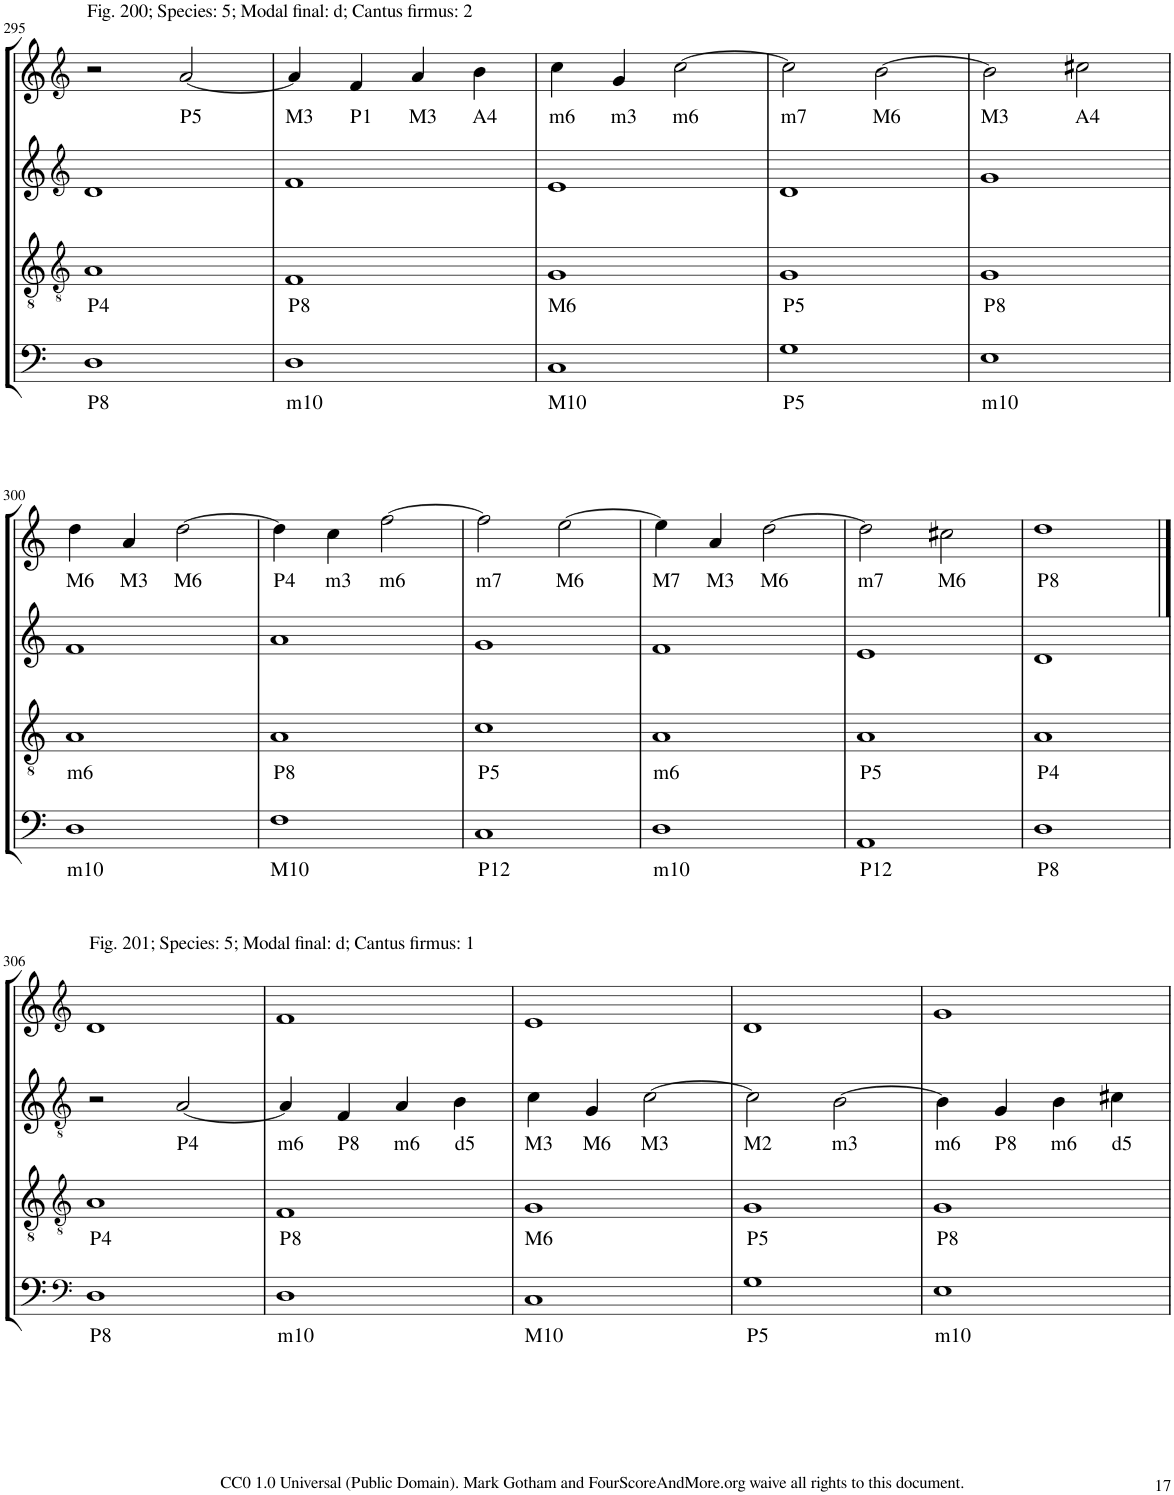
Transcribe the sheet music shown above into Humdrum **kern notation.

**kern	**text	**kern	**text	**kern	**text	**kern	**text
*part4	*part4	*part3	*part3	*part2	*part2	*part1	*part1
*staff4	*staff4	*staff3	*staff3	*staff2	*staff2	*staff1	*staff1
*I"Piano	*	*I"Piano	*	*I"Piano	*	*I"Piano	*
*I'Pno	*	*I'Pno	*	*I'Pno	*	*I'Pno	*
!!LO:PB:g=z
*clefF4	*	*clefGv2	*	*clefG2	*	*clefG2	*
*k[]	*	*k[]	*	*k[]	*	*k[]	*
*M4/4	*	*M4/4	*	*M4/4	*	*M4/4	*
=295	=295	=295	=295	=295	=295	=295	=295
!	!	!	!	!	!	!LO:TX:a:t=Fig. 200; Species&colon; 5; Modal final&colon; d; Cantus firmus&colon; 2	!
!	!LO:LY:b	!	!LO:LY:b	!	!	!	!
1D	P8	1A	P4	1d	.	2r	.
!	!	!	!	!	!	!	!LO:LY:b
.	.	.	.	.	.	[2a/	P5
=296	=296	=296	=296	=296	=296	=296	=296
!	!LO:LY:b	!	!LO:LY:b	!	!	!	!LO:LY:b
1D	m10	1F	P8	1f	.	4a/]	M3
!	!	!	!	!	!	!	!LO:LY:b
.	.	.	.	.	.	4f/	P1
!	!	!	!	!	!	!	!LO:LY:b
.	.	.	.	.	.	4a/	M3
!	!	!	!	!	!	!	!LO:LY:b
.	.	.	.	.	.	4b\	A4
=297	=297	=297	=297	=297	=297	=297	=297
!	!LO:LY:b	!	!LO:LY:b	!	!	!	!LO:LY:b
1C	M10	1G	M6	1e	.	4cc\	m6
!	!	!	!	!	!	!	!LO:LY:b
.	.	.	.	.	.	4g/	m3
!	!	!	!	!	!	!	!LO:LY:b
.	.	.	.	.	.	[2cc\	m6
=298	=298	=298	=298	=298	=298	=298	=298
!	!LO:LY:b	!	!LO:LY:b	!	!	!	!LO:LY:b
1G	P5	1G	P5	1d	.	2cc\]	m7
!	!	!	!	!	!	!	!LO:LY:b
.	.	.	.	.	.	[2b\	M6
=299	=299	=299	=299	=299	=299	=299	=299
!	!LO:LY:b	!	!LO:LY:b	!	!	!	!LO:LY:b
1E	m10	1G	P8	1g	.	2b\]	M3
!	!	!	!	!	!	!	!LO:LY:b
.	.	.	.	.	.	2cc#X\	A4
!!LO:LB:g=z
=300	=300	=300	=300	=300	=300	=300	=300
!	!LO:LY:b	!	!LO:LY:b	!	!	!	!LO:LY:b
1D	m10	1A	m6	1f	.	4dd\	M6
!	!	!	!	!	!	!	!LO:LY:b
.	.	.	.	.	.	4a/	M3
!	!	!	!	!	!	!	!LO:LY:b
.	.	.	.	.	.	[2dd\	M6
=301	=301	=301	=301	=301	=301	=301	=301
!	!LO:LY:b	!	!LO:LY:b	!	!	!	!LO:LY:b
1F	M10	1A	P8	1a	.	4dd\]	P4
!	!	!	!	!	!	!	!LO:LY:b
.	.	.	.	.	.	4cc\	m3
!	!	!	!	!	!	!	!LO:LY:b
.	.	.	.	.	.	[2ff\	m6
=302	=302	=302	=302	=302	=302	=302	=302
!	!LO:LY:b	!	!LO:LY:b	!	!	!	!LO:LY:b
1C	P12	1c	P5	1g	.	2ff\]	m7
!	!	!	!	!	!	!	!LO:LY:b
.	.	.	.	.	.	[2ee\	M6
=303	=303	=303	=303	=303	=303	=303	=303
!	!LO:LY:b	!	!LO:LY:b	!	!	!	!LO:LY:b
1D	m10	1A	m6	1f	.	4ee\]	M7
!	!	!	!	!	!	!	!LO:LY:b
.	.	.	.	.	.	4a/	M3
!	!	!	!	!	!	!	!LO:LY:b
.	.	.	.	.	.	[2dd\	M6
=304	=304	=304	=304	=304	=304	=304	=304
!	!LO:LY:b	!	!LO:LY:b	!	!	!	!LO:LY:b
1AA	P12	1A	P5	1e	.	2dd\]	m7
!	!	!	!	!	!	!	!LO:LY:b
.	.	.	.	.	.	2cc#X\	M6
=305	=305	=305	=305	=305	=305	=305	=305
!	!LO:LY:b	!	!LO:LY:b	!	!	!	!LO:LY:b
1D	P8	1A	P4	1d	.	1dd	P8
!!LO:LB:g=z
==306	==306	==306	==306	==306	==306	==306	==306
*clefF4	*	*clefGv2	*	*clefGv2	*	*clefG2	*
!	!	!	!	!	!	!LO:TX:a:t=Fig. 201; Species&colon; 5; Modal final&colon; d; Cantus firmus&colon; 1	!
!	!LO:LY:b	!	!LO:LY:b	!	!	!	!
1D	P8	1A	P4	2r	.	1d	.
!	!	!	!	!	!LO:LY:b	!	!
.	.	.	.	[2A/	P4	.	.
=307	=307	=307	=307	=307	=307	=307	=307
!	!LO:LY:b	!	!LO:LY:b	!	!LO:LY:b	!	!
1D	m10	1F	P8	4A/]	m6	1f	.
!	!	!	!	!	!LO:LY:b	!	!
.	.	.	.	4F/	P8	.	.
!	!	!	!	!	!LO:LY:b	!	!
.	.	.	.	4A/	m6	.	.
!	!	!	!	!	!LO:LY:b	!	!
.	.	.	.	4B\	d5	.	.
=308	=308	=308	=308	=308	=308	=308	=308
!	!LO:LY:b	!	!LO:LY:b	!	!LO:LY:b	!	!
1C	M10	1G	M6	4c\	M3	1e	.
!	!	!	!	!	!LO:LY:b	!	!
.	.	.	.	4G/	M6	.	.
!	!	!	!	!	!LO:LY:b	!	!
.	.	.	.	[2c\	M3	.	.
=309	=309	=309	=309	=309	=309	=309	=309
!	!LO:LY:b	!	!LO:LY:b	!	!LO:LY:b	!	!
1G	P5	1G	P5	2c\]	M2	1d	.
!	!	!	!	!	!LO:LY:b	!	!
.	.	.	.	[2B\	m3	.	.
=310	=310	=310	=310	=310	=310	=310	=310
!	!LO:LY:b	!	!LO:LY:b	!	!LO:LY:b	!	!
1E	m10	1G	P8	4B\]	m6	1g	.
!	!	!	!	!	!LO:LY:b	!	!
.	.	.	.	4G/	P8	.	.
!	!	!	!	!	!LO:LY:b	!	!
.	.	.	.	4B\	m6	.	.
!	!	!	!	!	!LO:LY:b	!	!
.	.	.	.	4c#X\	d5	.	.
=	=	=	=	=	=	=	=
*-	*-	*-	*-	*-	*-	*-	*-
